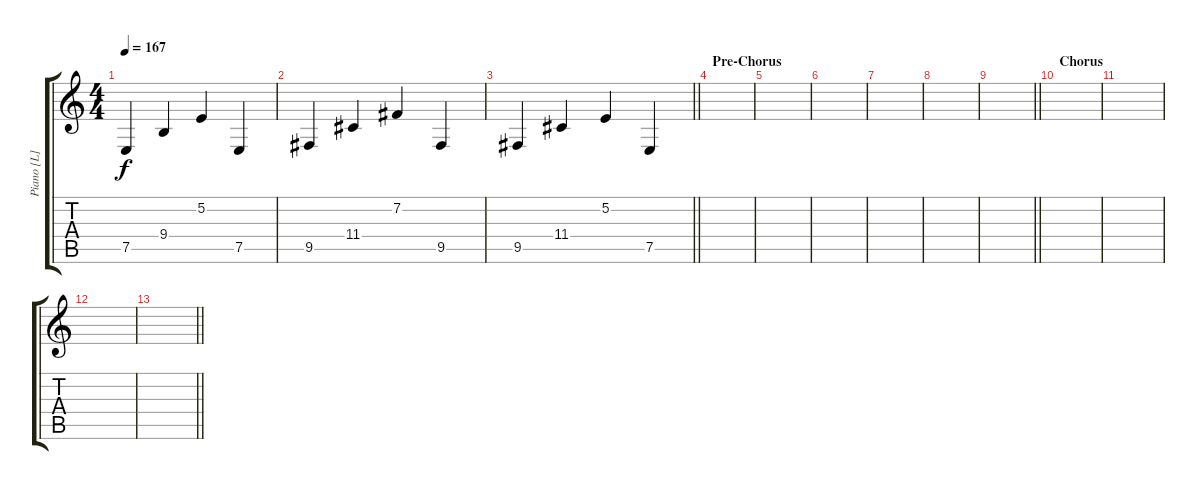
\track ("Piano [L]" "Piano [L]") {instrument brightacousticpiano}
\staff {score tabs}
\tuning (E4 B3 G3 D3 A2 D2) {hide}
\ts (4 4)
\tempo 167
\clef g2
\ks c
7.5.4{dy f} 9.4.4 5.2.4 7.5.4 |
9.5.4 11.4.4 7.2.4 9.5.4 |
\barLineRight lightlight
9.5.4 11.4.4 5.2.4 7.5.4 |
\section ("" "Pre-Chorus")
|
|
|
|
|
\barLineRight lightlight
|
\section ("" "Chorus")
|
|
|
\barLineRight lightlight
